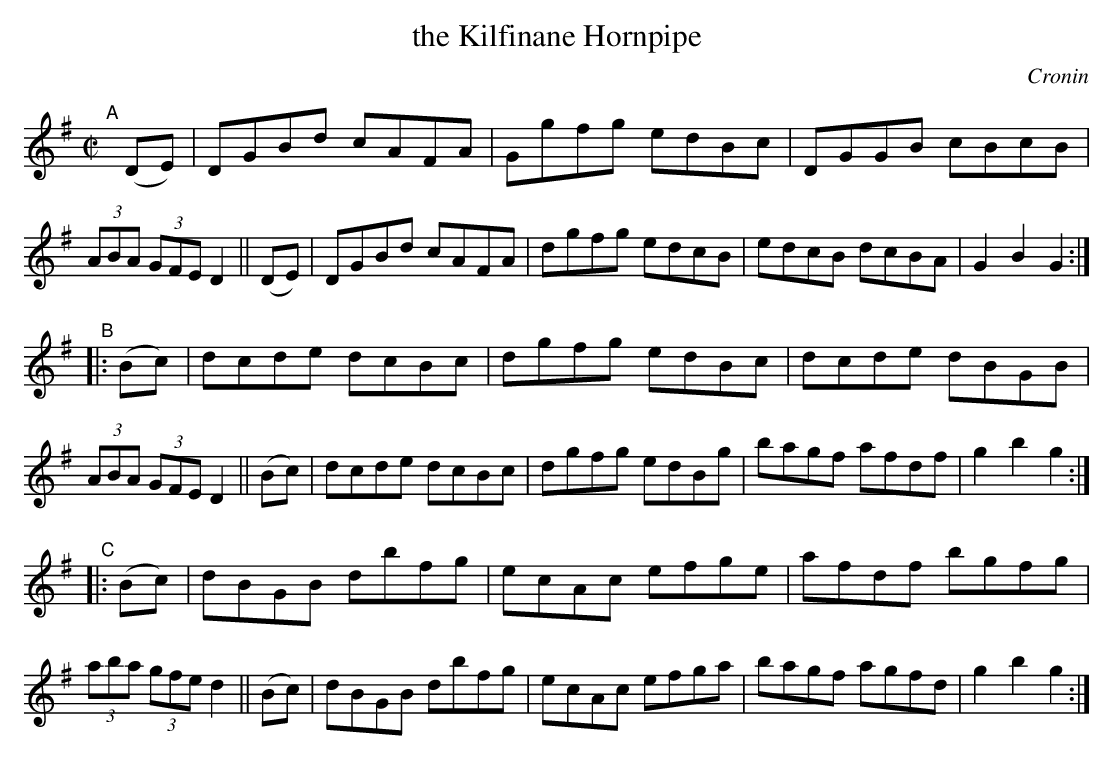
X:1
T: the Kilfinane Hornpipe
O: Cronin
M: C|
L: 1/8
K: G
"^A"[|] (DE) \
| DGBd cAFA | Ggfg edBc | DGGB cBcB | (3ABA (3GFE D2 || (DE) \
| DGBd cAFA | dgfg edcB | edcB dcBA | G2B2 G2 :|
"^B"|: (Bc) \
| dcde dcBc | dgfg edBc | dcde dBGB | (3ABA (3GFE D2 || (Bc) \
| dcde dcBc | dgfg edBg | bagf afdf | g2b2 g2 :|
"^C"|: (Bc) \
| dBGB dbfg | ecAc efge | afdf bgfg | (3aba (3gfe d2 || (Bc) \
| dBGB dbfg | ecAc efga | bagf agfd | g2b2 g2 :|
